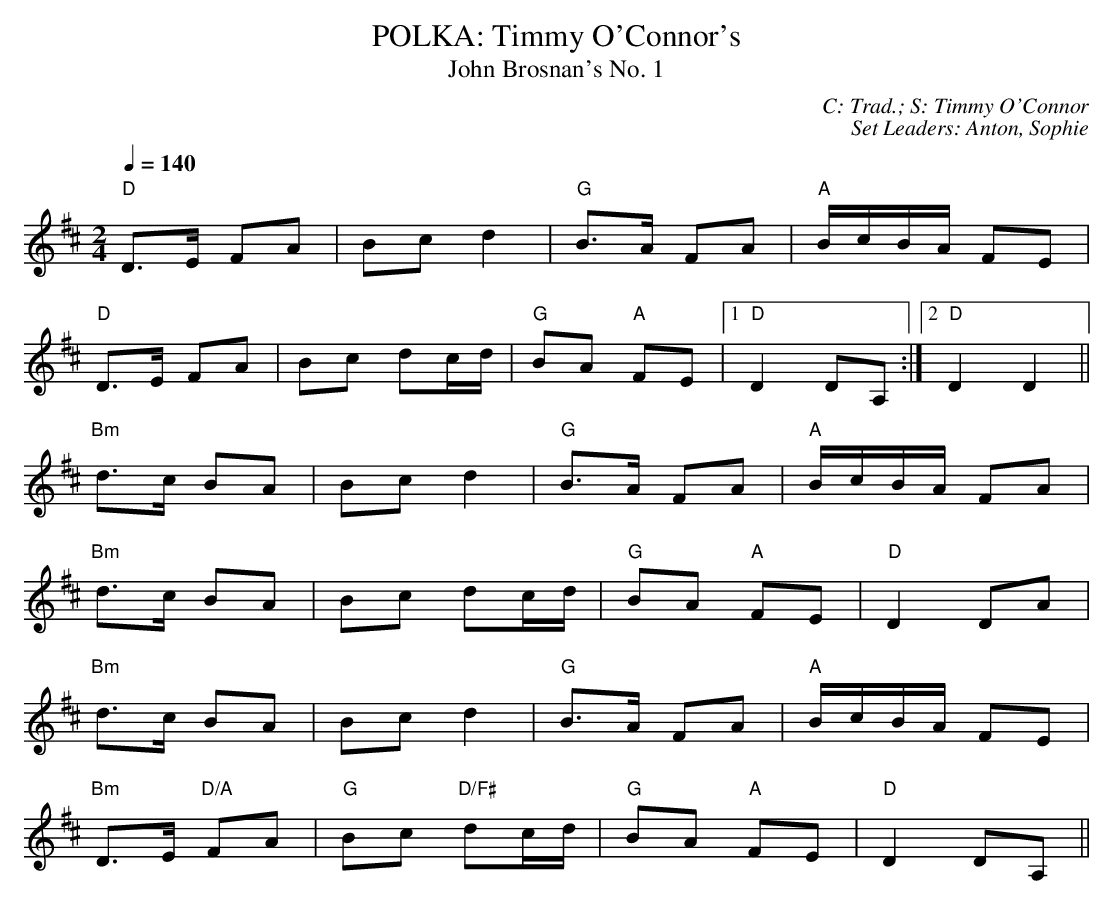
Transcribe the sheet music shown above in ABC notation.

X:1
T: POLKA: Timmy O'Connor's
T: John Brosnan's No. 1
C: C: Trad.; S: Timmy O'Connor
C: Set Leaders: Anton, Sophie
M: 2/4
L: 1/8
Q: 1/4=140
K: Dmaj
"D"D>E FA|Bc d2|"G"B>A FA|"A"B/c/B/A/ FE|
"D"D>E FA|Bc dc/d/|"G"BA "A"FE|1 "D"D2 DA,:|2 "D"D2 D2||
"Bm"d>c BA|Bc d2|"G"B>A FA|"A"B/c/B/A/ FA|
"Bm"d>c BA|Bc dc/d/|"G"BA "A"FE|"D"D2 DA|
"Bm"d>c BA|Bc d2|"G"B>A FA|"A"B/c/B/A/ FE|
"Bm"D>E "D/A"FA|"G"Bc "D/F#"dc/d/|"G"BA "A"FE|"D"D2 DA,||
